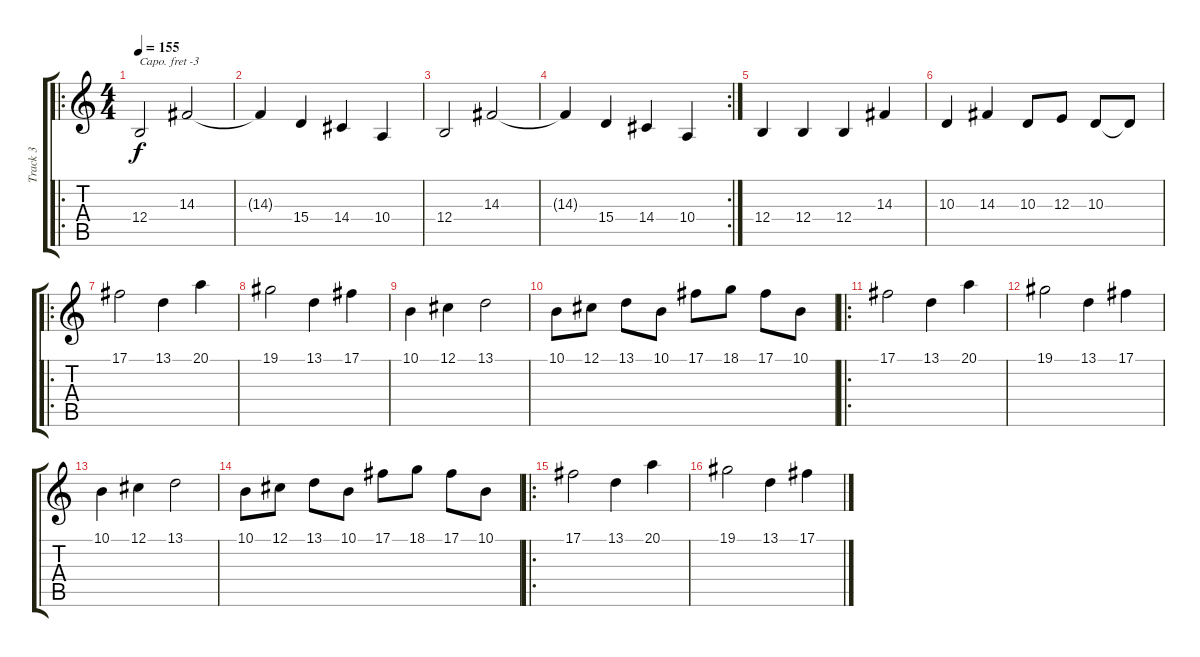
\track ("Track 3" "Track 3") {instrument lead2sawtooth}
\staff {score tabs}
\capo -3
\tuning (E4 B3 G3 D3 A2 D2) {hide}
\ro
\ts (4 4)
\tempo 155
\clef g2
\ks c
12.4.2{dy f} 14.3.2 |
14.3{t}.4 15.4.4 14.4.4 10.4.4 |
12.4.2 14.3.2 |
\rc 2
14.3{t}.4 15.4.4 14.4.4 10.4.4 |
12.4.4 12.4.4 12.4.4 14.3.4 |
10.3.4 14.3.4 10.3.8 12.3.8 10.3.8 10.3{t}.8 |
\ro
17.1.2 13.1.4 20.1.4 |
19.1.2 13.1.4 17.1.4 |
10.1.4 12.1.4 13.1.2 |
10.1.8 12.1.8 13.1.8 10.1.8 17.1.8 18.1.8 17.1.8 10.1.8 |
\ro
17.1.2 13.1.4 20.1.4 |
19.1.2 13.1.4 17.1.4 |
10.1.4 12.1.4 13.1.2 |
10.1.8 12.1.8 13.1.8 10.1.8 17.1.8 18.1.8 17.1.8 10.1.8 |
\ro
17.1.2 13.1.4 20.1.4 |
19.1.2 13.1.4 17.1.4
